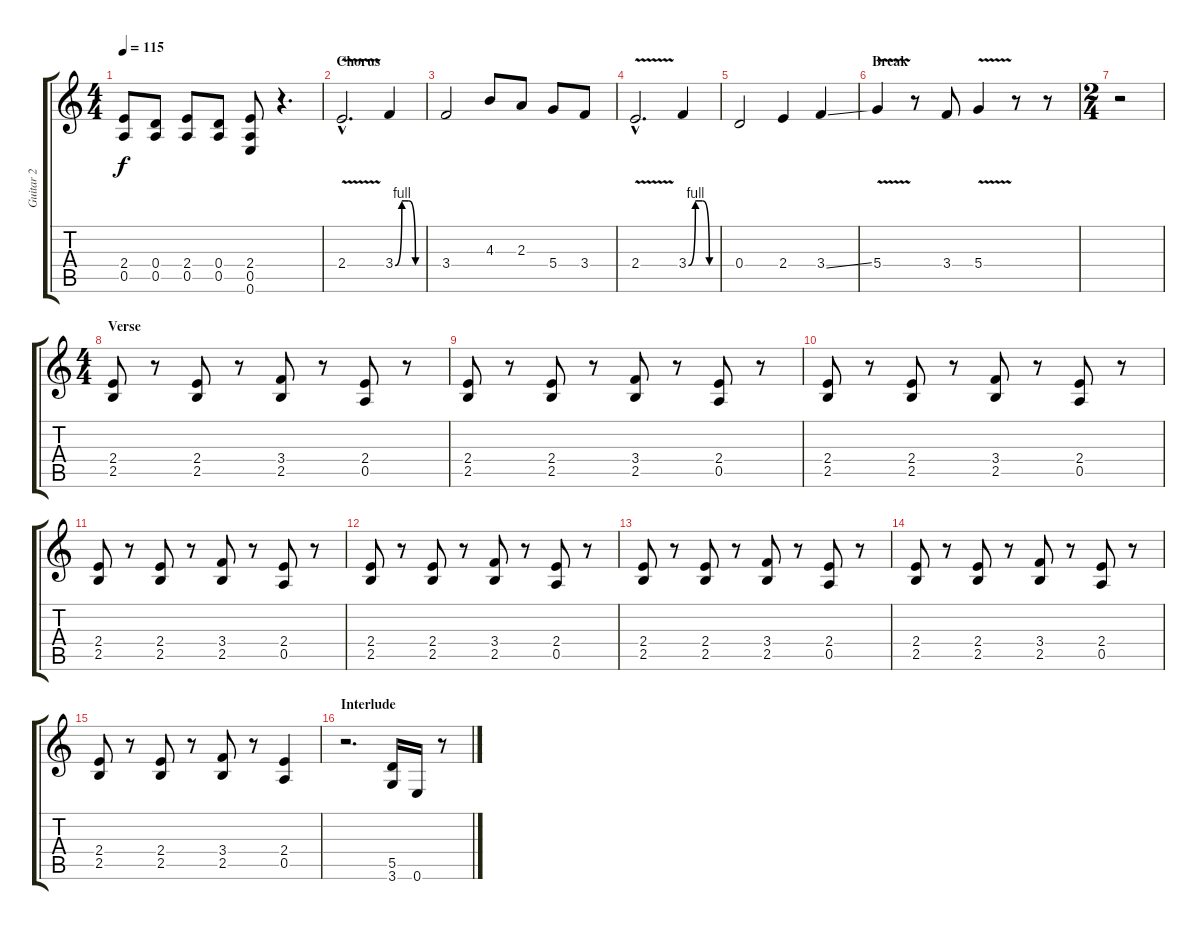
\track ("Guitar 2" "Guitar 2") {instrument guitarharmonics}
\staff {score tabs}
\tuning (E4 B3 G3 D3 A2 E2) {hide}
\ts (4 4)
\tempo 115
\clef g2
\ks c
(2.4 0.5).8{dy f} (0.4 0.5).8 (2.4 0.5).8 (0.4 0.5).8 (2.4 0.5 0.6).8 r.4{d} |
\section ("" "Chorus")
2.4{v hac}.2{d} 3.4{be (custom 0 0 15 4 30 4 45 0 60 0)}.4 |
3.4.2 4.3.8 2.3.8 5.4.8 3.4.8 |
2.4{v hac}.2{d} 3.4{be (custom 0 0 15 4 30 4 45 0 60 0)}.4 |
0.4.2 2.4.4 3.4{ss}.4 |
\section ("" "Break")
5.4{v}.4 r.8 3.4.8 5.4{v}.4 r.8 r.8 |
\ts (2 4)
r.2 |
\ts (4 4)
\section ("" "Verse")
(2.4 2.5).8 r.8 (2.4 2.5).8 r.8 (3.4 2.5).8 r.8 (2.4 0.5).8 r.8 |
(2.4 2.5).8 r.8 (2.4 2.5).8 r.8 (3.4 2.5).8 r.8 (2.4 0.5).8 r.8 |
(2.4 2.5).8 r.8 (2.4 2.5).8 r.8 (3.4 2.5).8 r.8 (2.4 0.5).8 r.8 |
(2.4 2.5).8 r.8 (2.4 2.5).8 r.8 (3.4 2.5).8 r.8 (2.4 0.5).8 r.8 |
(2.4 2.5).8 r.8 (2.4 2.5).8 r.8 (3.4 2.5).8 r.8 (2.4 0.5).8 r.8 |
(2.4 2.5).8 r.8 (2.4 2.5).8 r.8 (3.4 2.5).8 r.8 (2.4 0.5).8 r.8 |
(2.4 2.5).8 r.8 (2.4 2.5).8 r.8 (3.4 2.5).8 r.8 (2.4 0.5).8 r.8 |
(2.4 2.5).8 r.8 (2.4 2.5).8 r.8 (3.4 2.5).8 r.8 (2.4 0.5).4 |
\section ("" "Interlude")
r.2{d} (5.5 3.6).16 0.6.16 r.8
